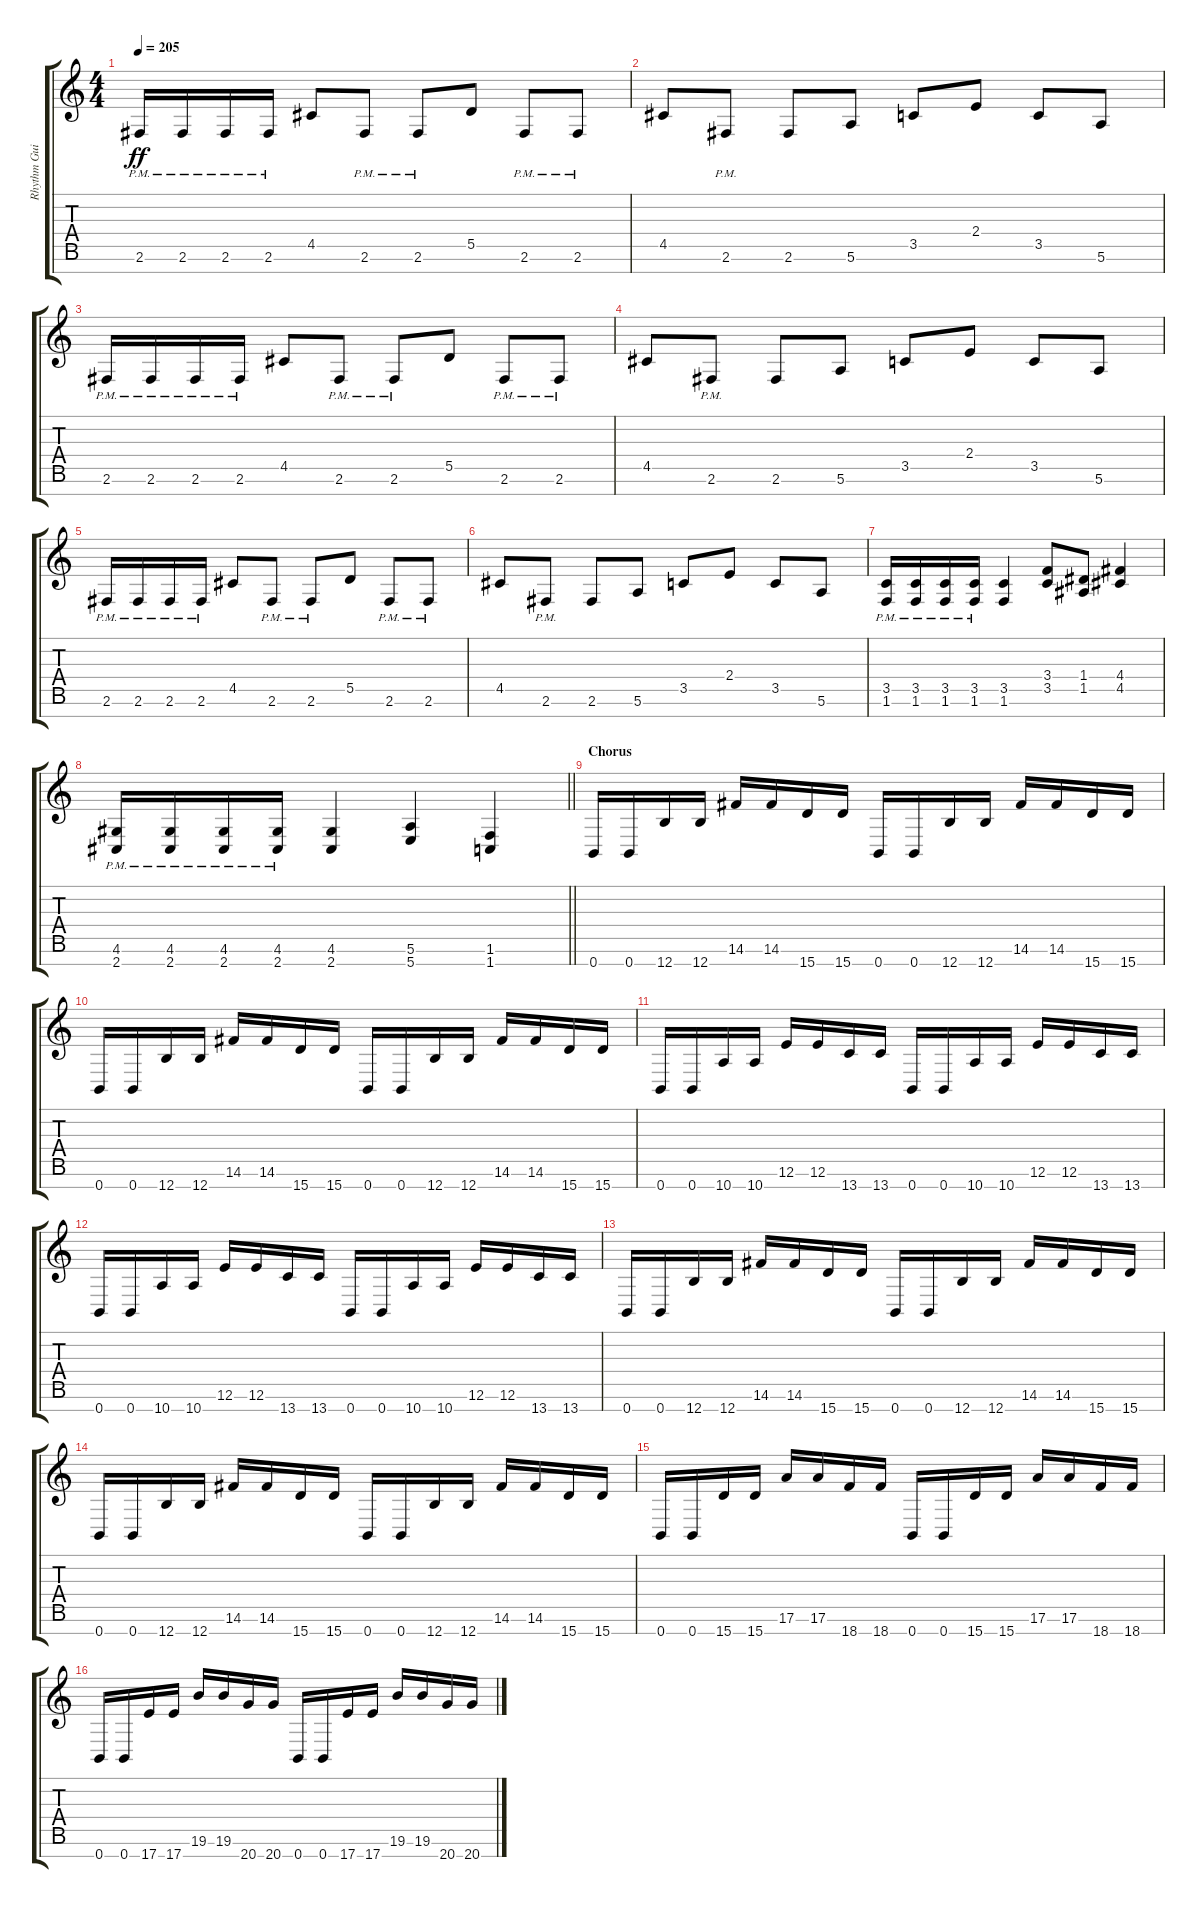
\track ("Rhythm Guitar 1" "Rhythm Gui") {instrument distortionguitar}
\staff {score tabs}
\tuning (E4 B3 G3 D3 A2 E2 B1) {hide}
\ts (4 4)
\tempo 205
\clef g2
\ks c
2.6{pm}.16{dy ff} 2.6{pm}.16 2.6{pm}.16 2.6{pm}.16 4.5.8 2.6{pm}.8 2.6{pm}.8 5.5.8 2.6{pm}.8 2.6{pm}.8 |
4.5.8 2.6{pm}.8 2.6.8 5.6.8 3.5.8 2.4.8 3.5.8 5.6.8 |
2.6{pm}.16 2.6{pm}.16 2.6{pm}.16 2.6{pm}.16 4.5.8 2.6{pm}.8 2.6{pm}.8 5.5.8 2.6{pm}.8 2.6{pm}.8 |
4.5.8 2.6{pm}.8 2.6.8 5.6.8 3.5.8 2.4.8 3.5.8 5.6.8 |
2.6{pm}.16 2.6{pm}.16 2.6{pm}.16 2.6{pm}.16 4.5.8 2.6{pm}.8 2.6{pm}.8 5.5.8 2.6{pm}.8 2.6{pm}.8 |
4.5.8 2.6{pm}.8 2.6.8 5.6.8 3.5.8 2.4.8 3.5.8 5.6.8 |
(3.5{pm} 1.6{pm}).16 (3.5{pm} 1.6{pm}).16 (3.5{pm} 1.6{pm}).16 (3.5{pm} 1.6{pm}).16 (3.5 1.6).4 (3.4 3.5).8 (1.4 1.5).8 (4.4 4.5).4 |
\barLineRight lightlight
(4.6{pm} 2.7{pm}).16 (4.6{pm} 2.7{pm}).16 (4.6{pm} 2.7{pm}).16 (4.6{pm} 2.7{pm}).16 (4.6 2.7).4 (5.6 5.7).4 (1.6 1.7).4 |
\section ("" "Chorus")
0.7.16 0.7.16 12.7.16 12.7.16 14.6.16 14.6.16 15.7.16 15.7.16 0.7.16 0.7.16 12.7.16 12.7.16 14.6.16 14.6.16 15.7.16 15.7.16 |
0.7.16 0.7.16 12.7.16 12.7.16 14.6.16 14.6.16 15.7.16 15.7.16 0.7.16 0.7.16 12.7.16 12.7.16 14.6.16 14.6.16 15.7.16 15.7.16 |
0.7.16 0.7.16 10.7.16 10.7.16 12.6.16 12.6.16 13.7.16 13.7.16 0.7.16 0.7.16 10.7.16 10.7.16 12.6.16 12.6.16 13.7.16 13.7.16 |
0.7.16 0.7.16 10.7.16 10.7.16 12.6.16 12.6.16 13.7.16 13.7.16 0.7.16 0.7.16 10.7.16 10.7.16 12.6.16 12.6.16 13.7.16 13.7.16 |
0.7.16 0.7.16 12.7.16 12.7.16 14.6.16 14.6.16 15.7.16 15.7.16 0.7.16 0.7.16 12.7.16 12.7.16 14.6.16 14.6.16 15.7.16 15.7.16 |
0.7.16 0.7.16 12.7.16 12.7.16 14.6.16 14.6.16 15.7.16 15.7.16 0.7.16 0.7.16 12.7.16 12.7.16 14.6.16 14.6.16 15.7.16 15.7.16 |
0.7.16 0.7.16 15.7.16 15.7.16 17.6.16 17.6.16 18.7.16 18.7.16 0.7.16 0.7.16 15.7.16 15.7.16 17.6.16 17.6.16 18.7.16 18.7.16 |
0.7.16 0.7.16 17.7.16 17.7.16 19.6.16 19.6.16 20.7.16 20.7.16 0.7.16 0.7.16 17.7.16 17.7.16 19.6.16 19.6.16 20.7.16 20.7.16
